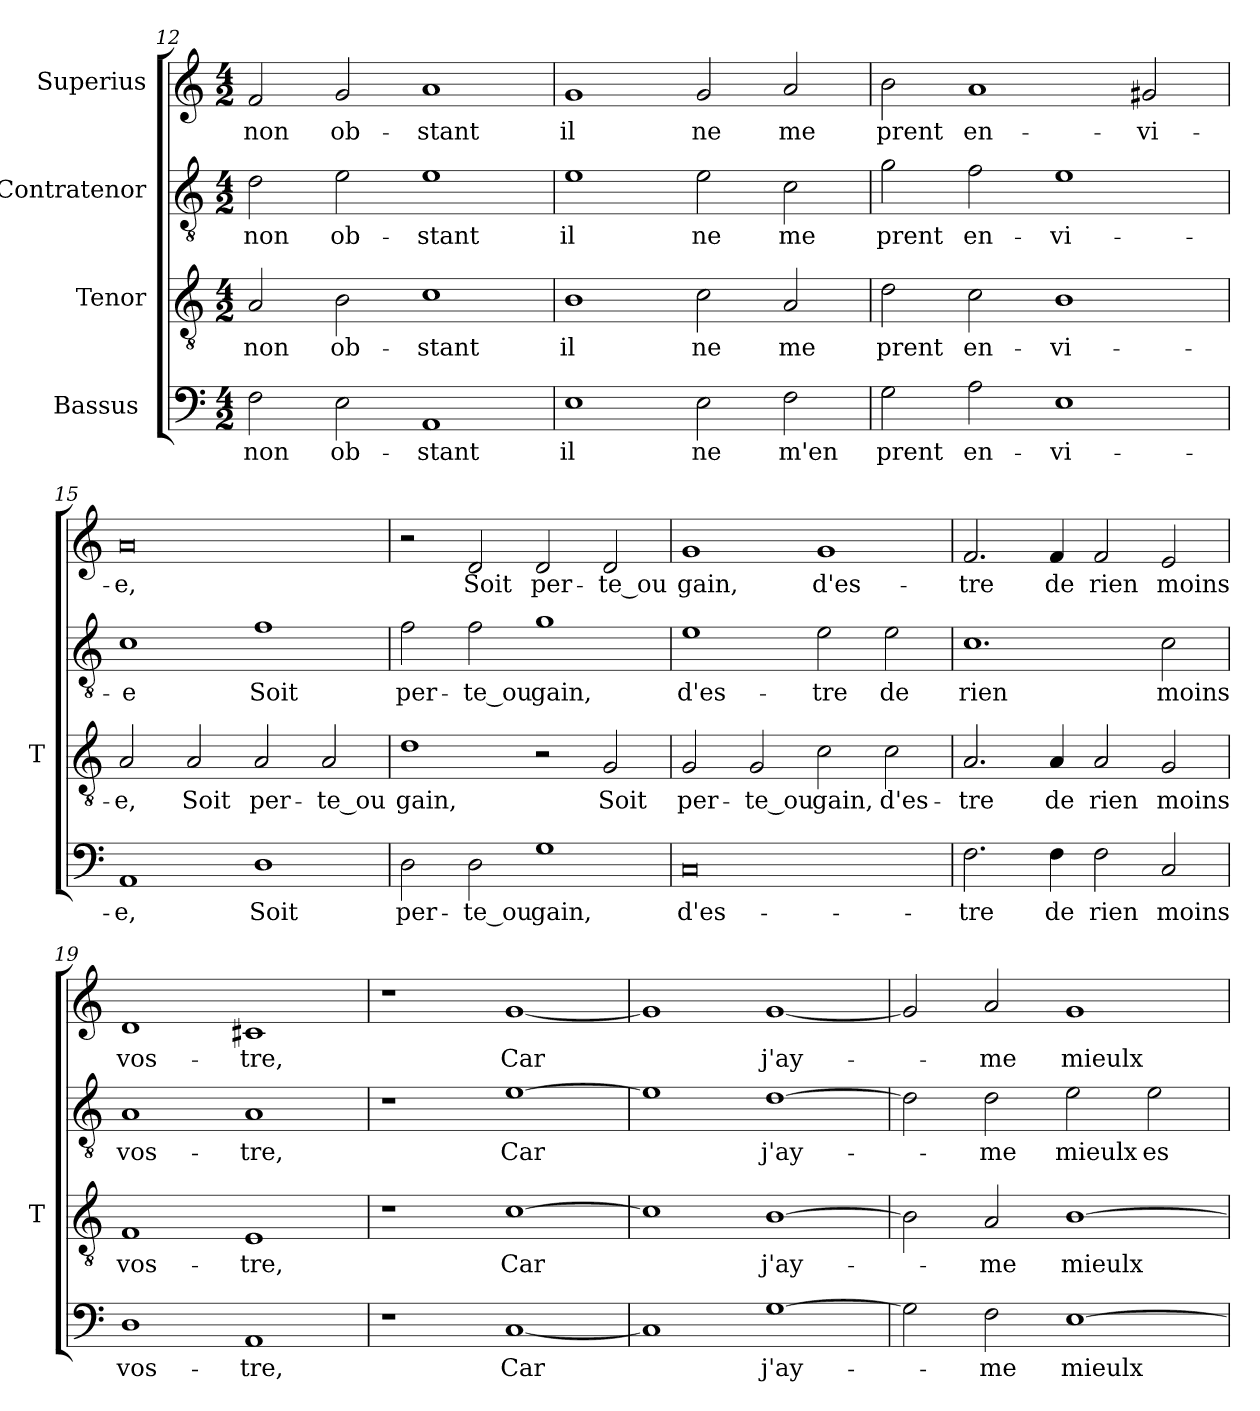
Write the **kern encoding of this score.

**kern	**text	**kern	**text	**kern	**text	**kern	**text
*part4	*part4	*part3	*part3	*part2	*part2	*part1	*part1
*staff4	*staff4	*staff3	*staff3	*staff2	*staff2	*staff1	*staff1
*I"Bassus 	*	*I"Tenor	*	*I"Contratenor	*	*I"Superius	*
*	*	*I'T	*	*	*	*	*
*clefF4	*	*clefGv2	*	*clefGv2	*	*clefG2	*
*k[]	*	*k[]	*	*k[]	*	*k[]	*
*M4/2	*	*M4/2	*	*M4/2	*	*M4/2	*
=12	=12	=12	=12	=12	=12	=12	=12
2F	-non	2A	-non	2d	-non	2f	-non
2E	ob-	2B	ob-	2e	ob-	2g	ob-
1AA	-stant	1c	-stant	1e	-stant	1a	-stant
=13	=13	=13	=13	=13	=13	=13	=13
1E	-il	1B	-il	1e	-il	1g	-il
2E	-ne	2c	-ne	2e	-ne	2g	-ne
2F	-m'en	2A	-me	2c	-me	2a	-me
=14	=14	=14	=14	=14	=14	=14	=14
2G	-prent	2d	-prent	2g	-prent	2b	-prent
2A	en-	2c	en-	2f	en-	1a	en-
1E	vi-	1B	vi-	1e	vi-	.	.
.	.	.	.	.	.	2g#X	vi-
=15	=15	=15	=15	=15	=15	=15	=15
1AA	-e,	2A	-e,	1c	-e	0a	-e,
.	.	2A	-Soit	.	.	.	.
1D	-Soit	2A	per-	1f	-Soit	.	.
.	.	2A	-te_ou	.	.	.	.
=16	=16	=16	=16	=16	=16	=16	=16
2D	per-	1d	-gain,	2f	per-	2r	.
2D	-te_ou	.	.	2f	-te_ou	2d	-Soit
1G	-gain,	2r	.	1g	-gain,	2d	per-
.	.	2G	-Soit	.	.	2d	-te_ou
=17	=17	=17	=17	=17	=17	=17	=17
0C	d'es-	2G	per-	1e	d'es-	1g	-gain,
.	.	2G	-te_ou	.	.	.	.
.	.	2c	-gain,	2e	-tre	1g	d'es-
.	.	2c	d'es-	2e	-de	.	.
=18	=18	=18	=18	=18	=18	=18	=18
2.F	-tre	2.A	-tre	1.c	-rien	2.f	-tre
4F	-de	4A	-de	.	.	4f	-de
2F	-rien	2A	-rien	.	.	2f	-rien
2C	-moins	2G	-moins	2c	-moins	2e	-moins
=19	=19	=19	=19	=19	=19	=19	=19
1D	vos-	1F	vos-	1A	vos-	1d	vos-
1AA	-tre,	1E	-tre,	1A	-tre,	1c#X	-tre,
=20	=20	=20	=20	=20	=20	=20	=20
1r	.	1r	.	1r	.	1r	.
[1C	-Car	[1c	-Car	[1e	-Car	[1g	-Car
=21	=21	=21	=21	=21	=21	=21	=21
1C]	.	1c]	.	1e]	.	1g]	.
[1G	j'ay-	[1B	j'ay-	[1d	j'ay-	[1g	j'ay-
=22	=22	=22	=22	=22	=22	=22	=22
2G]	.	2B]	.	2d]	.	2g]	.
2F	-me	2A	-me	2d	-me	2a	-me
[1E	-mieulx	[1B	-mieulx	2e	-mieulx	1g	-mieulx
.	.	.	.	2e	es-	.	.
=	=	=	=	=	=	=	=
*-	*-	*-	*-	*-	*-	*-	*-
